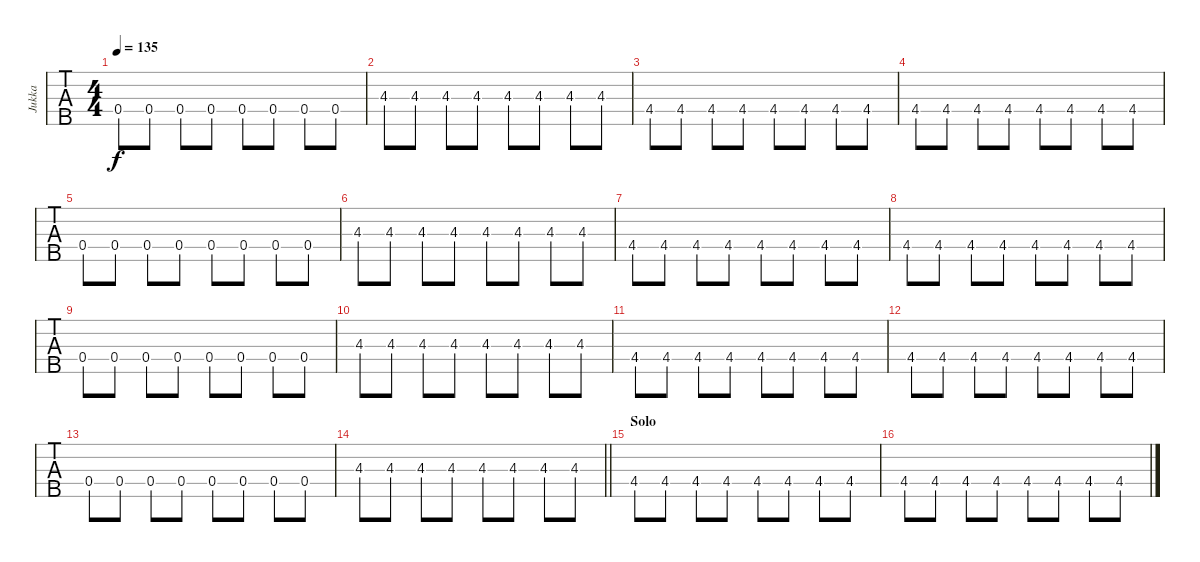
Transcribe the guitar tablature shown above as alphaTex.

\track ("Jukka" "Jukka") {instrument electricbassfinger}
\staff {tabs}
\tuning (Eb2 Bb1 F1 C1 G0) {hide}
\ts (4 4)
\tempo 135
\clef f4
\ks c
0.4.8{dy f} 0.4.8 0.4.8 0.4.8 0.4.8 0.4.8 0.4.8 0.4.8 |
4.3.8 4.3.8 4.3.8 4.3.8 4.3.8 4.3.8 4.3.8 4.3.8 |
4.4.8 4.4.8 4.4.8 4.4.8 4.4.8 4.4.8 4.4.8 4.4.8 |
4.4.8 4.4.8 4.4.8 4.4.8 4.4.8 4.4.8 4.4.8 4.4.8 |
0.4.8 0.4.8 0.4.8 0.4.8 0.4.8 0.4.8 0.4.8 0.4.8 |
4.3.8 4.3.8 4.3.8 4.3.8 4.3.8 4.3.8 4.3.8 4.3.8 |
4.4.8 4.4.8 4.4.8 4.4.8 4.4.8 4.4.8 4.4.8 4.4.8 |
4.4.8 4.4.8 4.4.8 4.4.8 4.4.8 4.4.8 4.4.8 4.4.8 |
0.4.8 0.4.8 0.4.8 0.4.8 0.4.8 0.4.8 0.4.8 0.4.8 |
4.3.8 4.3.8 4.3.8 4.3.8 4.3.8 4.3.8 4.3.8 4.3.8 |
4.4.8 4.4.8 4.4.8 4.4.8 4.4.8 4.4.8 4.4.8 4.4.8 |
4.4.8 4.4.8 4.4.8 4.4.8 4.4.8 4.4.8 4.4.8 4.4.8 |
0.4.8 0.4.8 0.4.8 0.4.8 0.4.8 0.4.8 0.4.8 0.4.8 |
\barLineRight lightlight
4.3.8 4.3.8 4.3.8 4.3.8 4.3.8 4.3.8 4.3.8 4.3.8 |
\section ("" "Solo")
4.4.8 4.4.8 4.4.8 4.4.8 4.4.8 4.4.8 4.4.8 4.4.8 |
4.4.8 4.4.8 4.4.8 4.4.8 4.4.8 4.4.8 4.4.8 4.4.8
